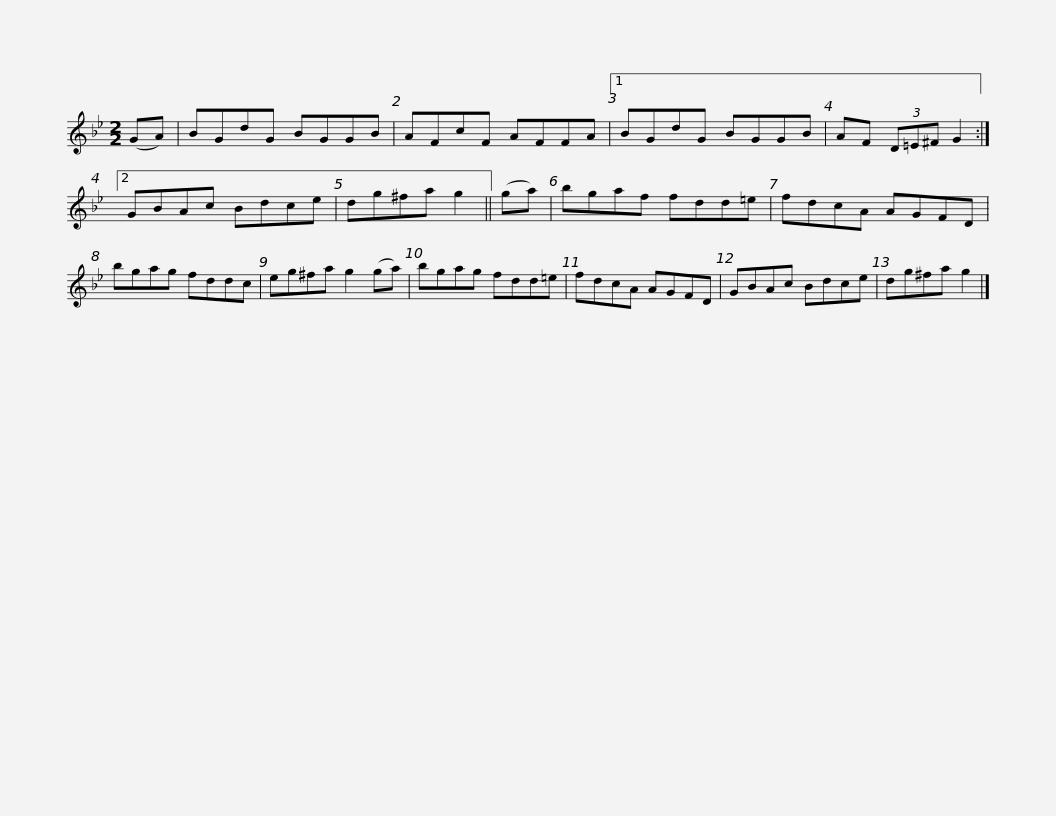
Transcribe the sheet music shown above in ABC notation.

X:1
L:1/8
M:2/2
I:linebreak $
K:Gmin
V:1 treble
V:1
 (GA) | BGdG BGGB | AFcF AFFA |1 BGdG BGGB | AF (3D=E^F G2 :|2 %5
 GBAc Bdce |$ dg^fa g2 || (ga) | bgaf fdd=e | fdcA AGFD | %10
 bgag fddc | eg^fa g2 (ga) |$ bgag fdd=e | fdcA AGFD | GBAc Bdce | %15
 dg^fa g2 |] %16
